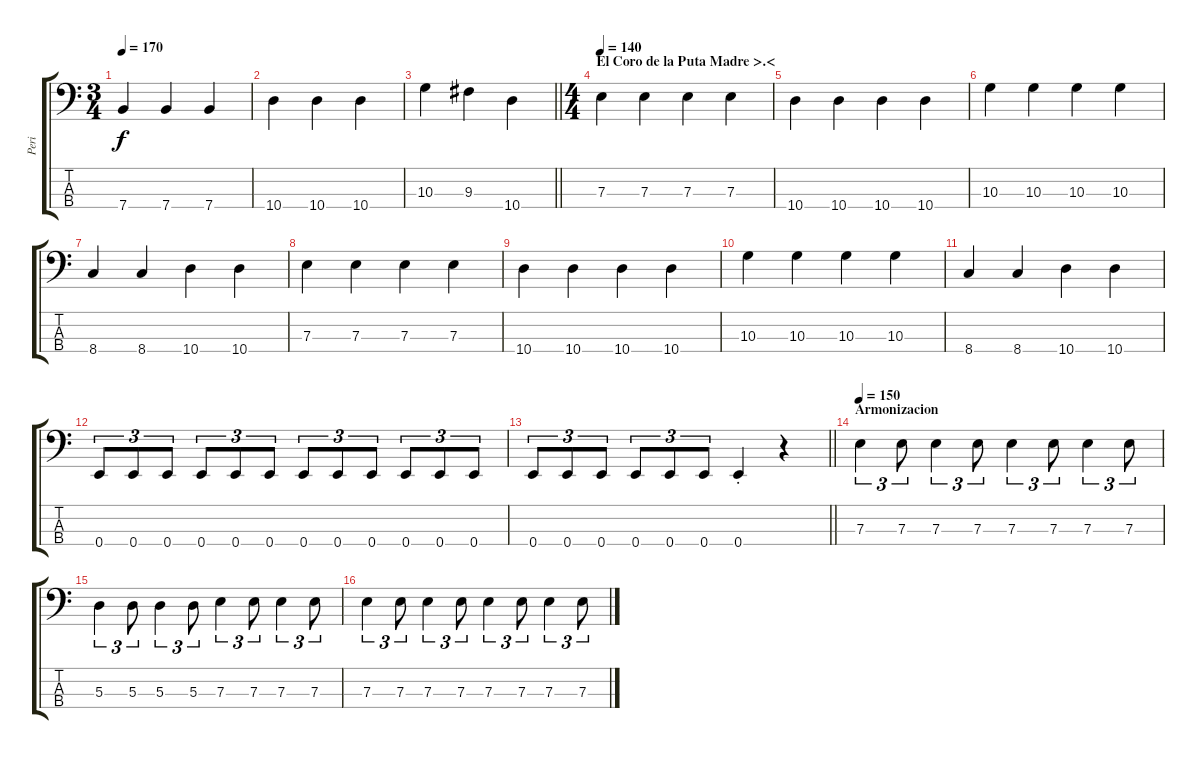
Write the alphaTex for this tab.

\track ("Peri" "Peri") {instrument electricbassfinger}
\staff {score tabs}
\tuning (G2 D2 A1 E1) {hide}
\ts (3 4)
\tempo 170
\clef f4
\ks c
7.4.4{dy f} 7.4.4 7.4.4 |
10.4.4 10.4.4 10.4.4 |
\barLineRight lightlight
10.3.4 9.3.4 10.4.4 |
\ts (4 4)
\section ("" "El Coro de la Puta Madre >.<")
\tempo 140
7.3.4 7.3.4 7.3.4 7.3.4 |
10.4.4 10.4.4 10.4.4 10.4.4 |
10.3.4 10.3.4 10.3.4 10.3.4 |
8.4.4 8.4.4 10.4.4 10.4.4 |
7.3.4 7.3.4 7.3.4 7.3.4 |
10.4.4 10.4.4 10.4.4 10.4.4 |
10.3.4 10.3.4 10.3.4 10.3.4 |
8.4.4 8.4.4 10.4.4 10.4.4 |
0.4.8{tu (3 2)} 0.4.8{tu (3 2)} 0.4.8{tu (3 2)} 0.4.8{tu (3 2)} 0.4.8{tu (3 2)} 0.4.8{tu (3 2)} 0.4.8{tu (3 2)} 0.4.8{tu (3 2)} 0.4.8{tu (3 2)} 0.4.8{tu (3 2)} 0.4.8{tu (3 2)} 0.4.8{tu (3 2)} |
\barLineRight lightlight
0.4.8{tu (3 2)} 0.4.8{tu (3 2)} 0.4.8{tu (3 2)} 0.4.8{tu (3 2)} 0.4.8{tu (3 2)} 0.4.8{tu (3 2)} 0.4{st}.4 r.4 |
\section ("" "Armonizacion")
\tempo 150
7.3.4{tu (3 2)} 7.3.8{tu (3 2)} 7.3.4{tu (3 2)} 7.3.8{tu (3 2)} 7.3.4{tu (3 2)} 7.3.8{tu (3 2)} 7.3.4{tu (3 2)} 7.3.8{tu (3 2)} |
5.3.4{tu (3 2)} 5.3.8{tu (3 2)} 5.3.4{tu (3 2)} 5.3.8{tu (3 2)} 7.3.4{tu (3 2)} 7.3.8{tu (3 2)} 7.3.4{tu (3 2)} 7.3.8{tu (3 2)} |
7.3.4{tu (3 2)} 7.3.8{tu (3 2)} 7.3.4{tu (3 2)} 7.3.8{tu (3 2)} 7.3.4{tu (3 2)} 7.3.8{tu (3 2)} 7.3.4{tu (3 2)} 7.3.8{tu (3 2)}
